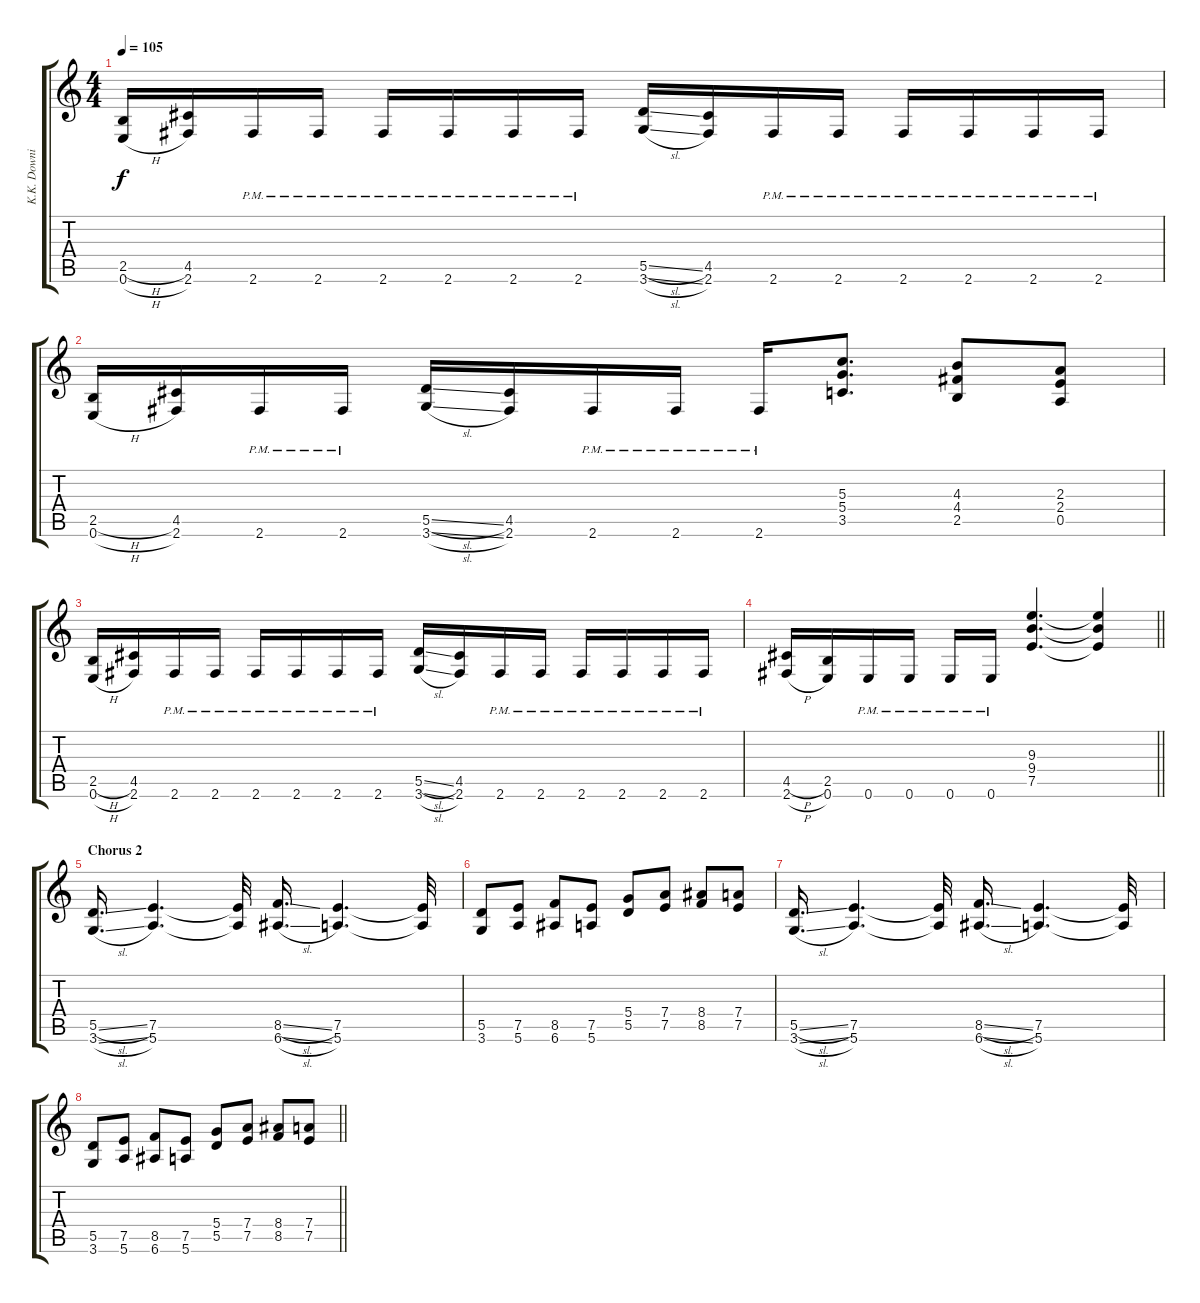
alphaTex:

\track ("K.K. Downing" "K.K. Downi") {instrument distortionguitar}
\staff {score tabs}
\tuning (E4 B3 G3 D3 A2 E2) {hide}
\ts (4 4)
\tempo 105
\clef g2
\ks c
(2.5{h} 0.6{h}).16{dy f} (4.5 2.6).16 2.6{pm}.16 2.6{pm}.16 2.6{pm}.16 2.6{pm}.16 2.6{pm}.16 2.6{pm}.16 (5.5{sl} 3.6{sl}).16 (4.5 2.6).16 2.6{pm}.16 2.6{pm}.16 2.6{pm}.16 2.6{pm}.16 2.6{pm}.16 2.6{pm}.16 |
(2.5{h} 0.6{h}).16 (4.5 2.6).16 2.6{pm}.16 2.6{pm}.16 (5.5{sl} 3.6{sl}).16 (4.5 2.6).16 2.6{pm}.16 2.6{pm}.16 2.6{pm}.16 (5.3 5.4 3.5).8{d} (4.3 4.4 2.5).8 (2.3 2.4 0.5).8 |
(2.5{h} 0.6{h}).16 (4.5 2.6).16 2.6{pm}.16 2.6{pm}.16 2.6{pm}.16 2.6{pm}.16 2.6{pm}.16 2.6{pm}.16 (5.5{sl} 3.6{sl}).16 (4.5 2.6).16 2.6{pm}.16 2.6{pm}.16 2.6{pm}.16 2.6{pm}.16 2.6{pm}.16 2.6{pm}.16 |
\barLineRight lightlight
(4.5{h} 2.6{h}).16 (2.5 0.6).16 0.6{pm}.16 0.6{pm}.16 0.6{pm}.16 0.6{pm}.16 (9.3 9.4 7.5).4{d} (9.3{t} 9.4{t} 7.5{t}).4 |
\section ("" "Chorus 2")
(5.5{sl} 3.6{sl}).16{d} (7.5 5.6).4{d} (7.5{t} 5.6{t}).32 (8.5{sl} 6.6{sl}).16{d} (7.5 5.6).4{d} (7.5{t} 5.6{t}).32 |
(5.5 3.6).8 (7.5 5.6).8 (8.5 6.6).8 (7.5 5.6).8 (5.4 5.5).8 (7.4 7.5).8 (8.4 8.5).8 (7.4 7.5).8 |
(5.5{sl} 3.6{sl}).16{d} (7.5 5.6).4{d} (7.5{t} 5.6{t}).32 (8.5{sl} 6.6{sl}).16{d} (7.5 5.6).4{d} (7.5{t} 5.6{t}).32 |
\barLineRight lightlight
(5.5 3.6).8 (7.5 5.6).8 (8.5 6.6).8 (7.5 5.6).8 (5.4 5.5).8 (7.4 7.5).8 (8.4 8.5).8 (7.4 7.5).8
